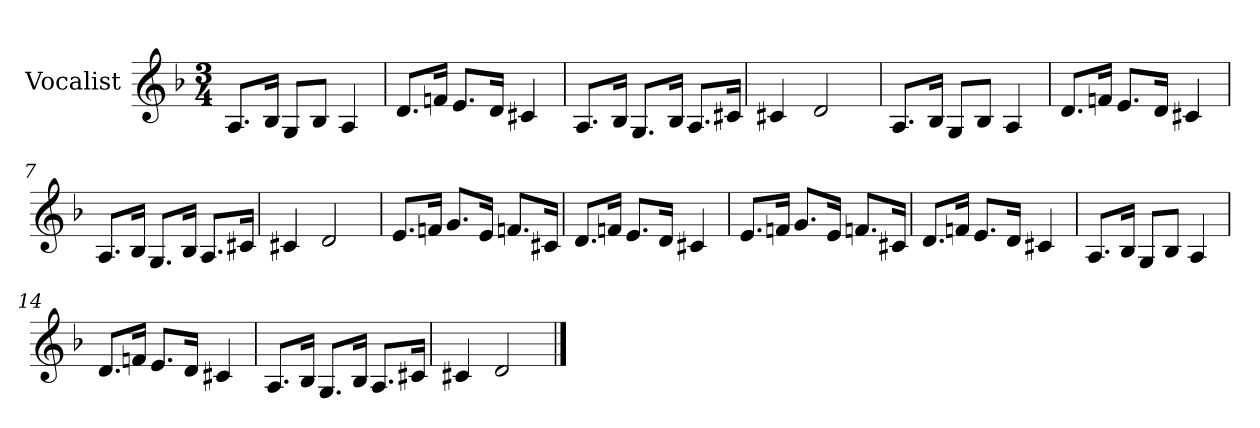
**kern
*part1
*staff1
*I"Vocalist
*k[b-]
*d:
*M3/4
=1
8.AL
16B-Jk
8GL
8B-J
4A
=2
8.dL
16fnJk
8.eL
16dJk
4c#X
=3
8.AL
16B-Jk
8.GL
16B-Jk
8.AL
16c#XJk
=4
4c#X
2d
=5
8.AL
16B-Jk
8GL
8B-J
4A
=6
8.dL
16fnJk
8.eL
16dJk
4c#X
=7
8.AL
16B-Jk
8.GL
16B-Jk
8.AL
16c#XJk
=8
4c#X
2d
=9
8.eL
16fnJk
8.gL
16eJk
8.fnL
16c#XJk
=10
8.dL
16fnJk
8.eL
16dJk
4c#X
=11
8.eL
16fnJk
8.gL
16eJk
8.fnL
16c#XJk
=12
8.dL
16fnJk
8.eL
16dJk
4c#X
=13
8.AL
16B-Jk
8GL
8B-J
4A
=14
8.dL
16fnJk
8.eL
16dJk
4c#X
=15
8.AL
16B-Jk
8.GL
16B-Jk
8.AL
16c#XJk
=16
4c#X
2d
==
*-
